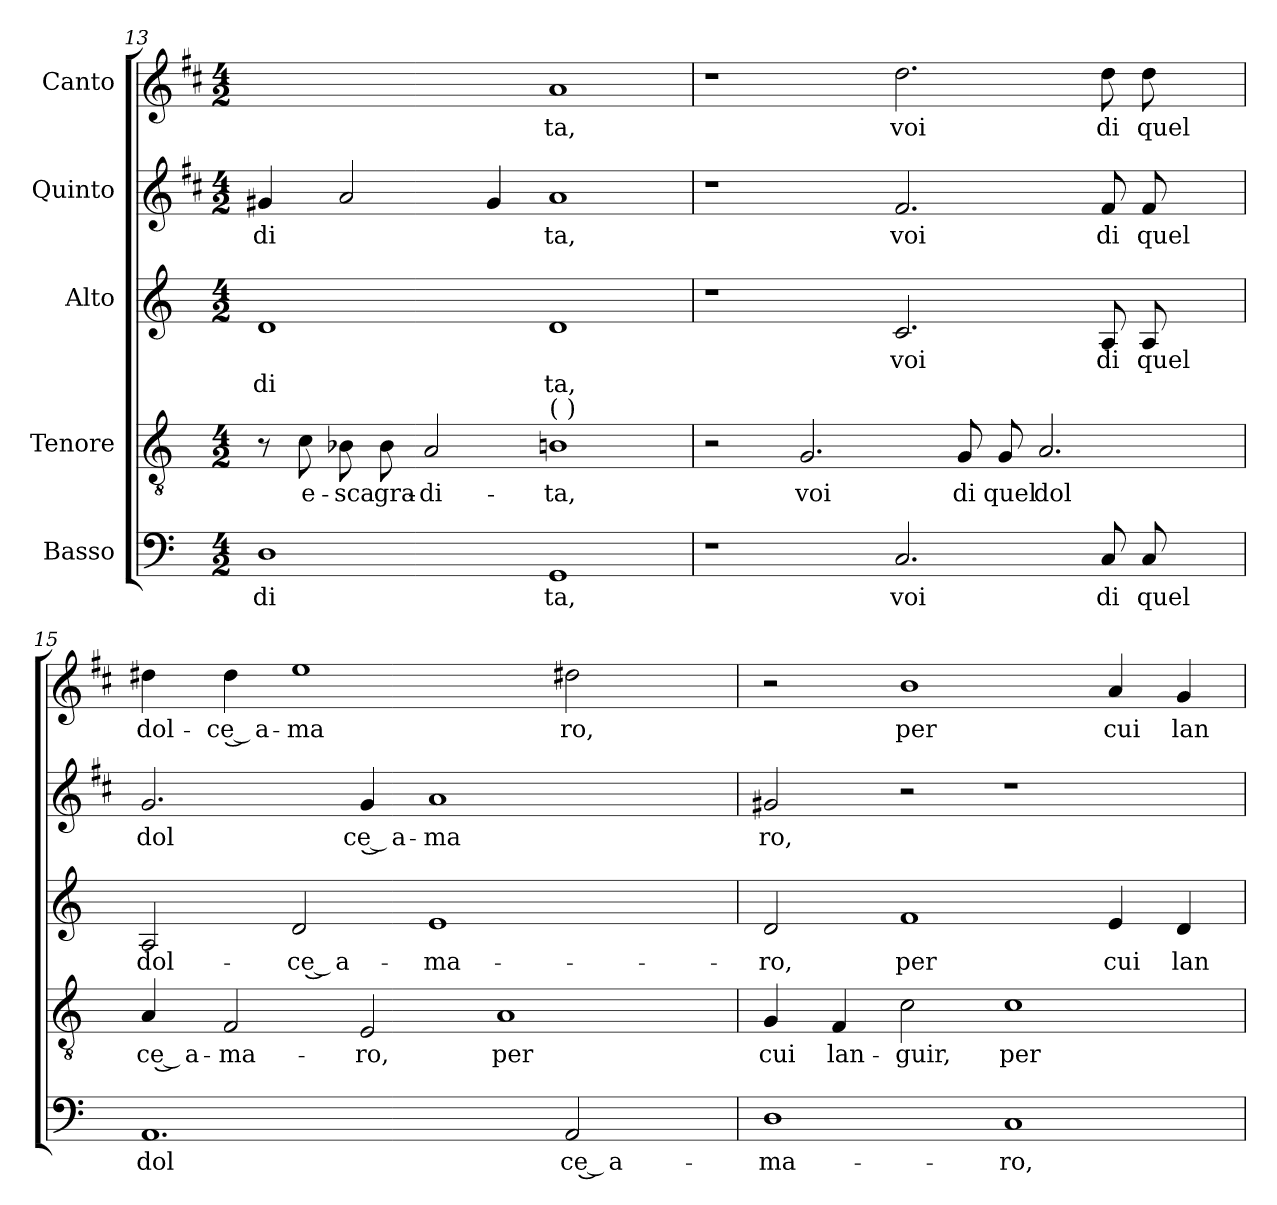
**kern	**text	**kern	**text	**kern	**text	**text	**kern	**text	**kern	**text
*part5	*part5	*part4	*part4	*part3	*part3	*part3	*part2	*part2	*part1	*part1
*staff5	*staff5	*staff4	*staff4	*staff3	*staff3	*staff3	*staff2	*staff2	*staff1	*staff1
*I"Basso	*	*I"Tenore	*	*I"Alto	*	*	*I"Quinto	*	*I"Canto	*
!!LO:LB:g=z
*clefF4	*	*clefGv2	*	*clefG2	*	*	*clefG2	*	*clefG2	*
*	*	*	*	*	*	*	*ITrd1c2	*	*ITrd1c2	*
*k[]	*	*k[]	*	*k[]	*	*	*k[]	*	*k[]	*
*C:	*	*C:	*	*C:	*	*	*C:	*	*C:	*
*M4/2	*	*M4/2	*	*M4/2	*	*	*M4/2	*	*M4/2	*
=13	=13	=13	=13	=13	=13	=13	=13	=13	=13	=13
!	!LO:LY:b	!	!	!	!	!LO:LY:b	!	!LO:LY:b	!	!
1D	-di	8r	.	1d	.	di	4f#X	-di	1ayy]	.
!	!	!	!LO:LY:b	!	!	!	!	!	!	!
.	.	8c	e-	.	.	.	.	.	.	.
!	!	!	!LO:LY:b	!	!	!	!	!	!	!
.	.	8B-X	-sca	.	.	.	2g	.	.	.
!	!	!	!LO:LY:b	!	!	!	!	!	!	!
.	.	8B-	gra-	.	.	.	.	.	.	.
!	!	!	!LO:LY:b	!	!	!	!	!	!	!
.	.	2A	-di-	.	.	.	.	.	.	.
.	.	.	.	.	.	.	4f#	.	.	.
!	!	!LO:TX:a:t=(  )	!	!	!	!	!	!	!	!
!	!LO:LY:b	!	!LO:LY:b	!	!	!LO:LY:b	!	!LO:LY:b	!	!LO:LY:b
1GG	ta,	1B	-ta,	1d	.	ta,	1g	ta,	1g	ta,
=14	=14	=14	=14	=14	=14	=14	=14	=14	=14	=14
1r	.	2r	.	1r	.	.	1r	.	1r	.
!	!	!	!LO:LY:b	!	!	!	!	!	!	!
.	.	2.G	voi	.	.	.	.	.	.	.
!	!LO:LY:b	!	!	!	!LO:LY:b	!	!	!LO:LY:b	!	!LO:LY:b
2.C	voi	.	.	2.c	voi	.	2.e	voi	2.cc	voi
!	!	!	!LO:LY:b	!	!	!	!	!	!	!
.	.	8G	di	.	.	.	.	.	.	.
!	!	!	!LO:LY:b	!	!	!	!	!	!	!
.	.	8G	quel	.	.	.	.	.	.	.
!	!	!	!LO:LY:b	!	!	!	!	!	!	!
.	.	2.A	dol	.	.	.	.	.	.	.
!	!LO:LY:b	!	!	!	!LO:LY:b	!	!	!LO:LY:b	!	!LO:LY:b
8C	di	.	.	8A	di	.	8e	di	8cc	di
!	!LO:LY:b	!	!	!	!LO:LY:b	!	!	!LO:LY:b	!	!LO:LY:b
8C	quel	.	.	8A	quel	.	8e	quel	8cc	quel
4ryy	.	.	.	4ryy	.	.	4ryy	.	4ryy	.
=15	=15	=15	=15	=15	=15	=15	=15	=15	=15	=15
!	!LO:LY:b	!	!LO:LY:b	!	!LO:LY:b	!	!	!LO:LY:b	!	!LO:LY:b
1.AA	dol	4A	ce͜ a-	2A	dol-	.	2.f	dol	4cc#X	dol-
!	!	!	!LO:LY:b	!	!	!	!	!	!	!LO:LY:b
.	.	2F	-ma-	.	.	.	.	.	4cc#	-ce͜ a-
!	!	!	!	!	!LO:LY:b	!	!	!	!	!LO:LY:b
.	.	.	.	2d	-ce͜ a-	.	.	.	1dd	-ma
!	!	!	!LO:LY:b	!	!	!	!	!LO:LY:b	!	!
.	.	2E	-ro,	.	.	.	4f	ce͜ a-	.	.
!	!	!	!	!	!LO:LY:b	!	!	!LO:LY:b	!	!
.	.	.	.	1e	-ma-	.	1g	-ma	.	.
!	!	!	!LO:LY:b	!	!	!	!	!	!	!
.	.	1A	per	.	.	.	.	.	.	.
!	!LO:LY:b	!	!	!	!	!	!	!	!	!LO:LY:b
2AA	ce͜ a-	.	.	.	.	.	.	.	2cc#X	ro,
4ryy	.	.	.	4ryy	.	.	4ryy	.	4ryy	.
=16	=16	=16	=16	=16	=16	=16	=16	=16	=16	=16
!	!LO:LY:b	!	!LO:LY:b	!	!LO:LY:b	!	!	!LO:LY:b	!	!
1D	-ma-	4G	cui	2d	-ro,	.	2f#X	ro,	2r	.
!	!	!	!LO:LY:b	!	!	!	!	!	!	!
.	.	4F	lan-	.	.	.	.	.	.	.
!	!	!	!LO:LY:b	!	!LO:LY:b	!	!	!	!	!LO:LY:b
.	.	2c	-guir,	1f	per	.	2r	.	1a	per
!	!LO:LY:b	!	!LO:LY:b	!	!	!	!	!	!	!
1C	-ro,	1c	per	.	.	.	1r	.	.	.
!	!	!	!	!	!LO:LY:b	!	!	!	!	!LO:LY:b
.	.	.	.	4e	cui	.	.	.	4g	cui
!	!	!	!	!	!LO:LY:b	!	!	!	!	!LO:LY:b
.	.	.	.	4d	lan-	.	.	.	4f	lan-
=	=	=	=	=	=	=	=	=	=	=
*-	*-	*-	*-	*-	*-	*-	*-	*-	*-	*-
